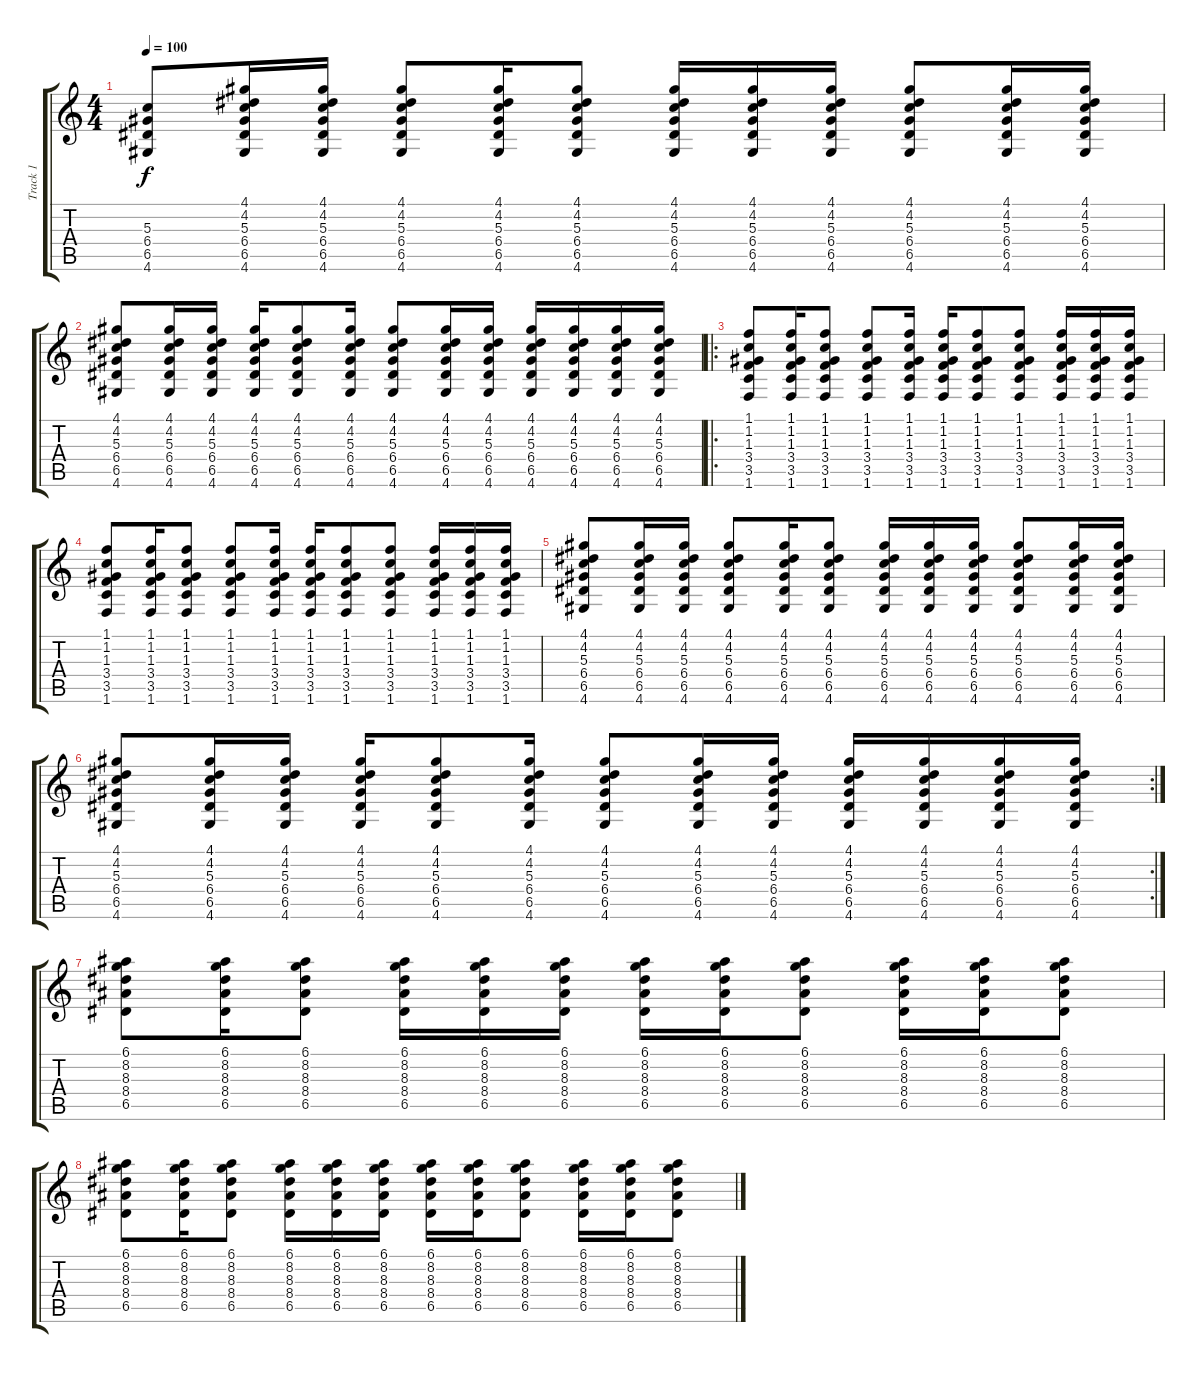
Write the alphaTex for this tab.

\track ("Track 1" "Track 1") {instrument acousticguitarsteel}
\staff {score tabs}
\tuning (E4 B3 G3 D3 A2 E2) {hide}
\ts (4 4)
\tempo 100
\clef g2
\ks c
(5.3 6.4 6.5 4.6).8{dy f} (4.1 4.2 5.3 6.4 6.5 4.6).16 (4.1 4.2 5.3 6.4 6.5 4.6).16 (4.1 4.2 5.3 6.4 6.5 4.6).8 (4.1 4.2 5.3 6.4 6.5 4.6).16 (4.1 4.2 5.3 6.4 6.5 4.6).8 (4.1 4.2 5.3 6.4 6.5 4.6).16 (4.1 4.2 5.3 6.4 6.5 4.6).16 (4.1 4.2 5.3 6.4 6.5 4.6).16 (4.1 4.2 5.3 6.4 6.5 4.6).8 (4.1 4.2 5.3 6.4 6.5 4.6).16 (4.1 4.2 5.3 6.4 6.5 4.6).16 |
(4.1 4.2 5.3 6.4 6.5 4.6).8 (4.1 4.2 5.3 6.4 6.5 4.6).16 (4.1 4.2 5.3 6.4 6.5 4.6).16 (4.1 4.2 5.3 6.4 6.5 4.6).16 (4.1 4.2 5.3 6.4 6.5 4.6).8 (4.1 4.2 5.3 6.4 6.5 4.6).16 (4.1 4.2 5.3 6.4 6.5 4.6).8 (4.1 4.2 5.3 6.4 6.5 4.6).16 (4.1 4.2 5.3 6.4 6.5 4.6).16 (4.1 4.2 5.3 6.4 6.5 4.6).16 (4.1 4.2 5.3 6.4 6.5 4.6).16 (4.1 4.2 5.3 6.4 6.5 4.6).16 (4.1 4.2 5.3 6.4 6.5 4.6).16 |
\ro
(1.1 1.2 1.3 3.4 3.5 1.6).8 (1.1 1.2 1.3 3.4 3.5 1.6).16 (1.1 1.2 1.3 3.4 3.5 1.6).8 (1.1 1.2 1.3 3.4 3.5 1.6).8 (1.1 1.2 1.3 3.4 3.5 1.6).16 (1.1 1.2 1.3 3.4 3.5 1.6).16 (1.1 1.2 1.3 3.4 3.5 1.6).8 (1.1 1.2 1.3 3.4 3.5 1.6).8 (1.1 1.2 1.3 3.4 3.5 1.6).16 (1.1 1.2 1.3 3.4 3.5 1.6).16 (1.1 1.2 1.3 3.4 3.5 1.6).16 |
(1.1 1.2 1.3 3.4 3.5 1.6).8 (1.1 1.2 1.3 3.4 3.5 1.6).16 (1.1 1.2 1.3 3.4 3.5 1.6).8 (1.1 1.2 1.3 3.4 3.5 1.6).8 (1.1 1.2 1.3 3.4 3.5 1.6).16 (1.1 1.2 1.3 3.4 3.5 1.6).16 (1.1 1.2 1.3 3.4 3.5 1.6).8 (1.1 1.2 1.3 3.4 3.5 1.6).8 (1.1 1.2 1.3 3.4 3.5 1.6).16 (1.1 1.2 1.3 3.4 3.5 1.6).16 (1.1 1.2 1.3 3.4 3.5 1.6).16 |
(4.1 4.2 5.3 6.4 6.5 4.6).8 (4.1 4.2 5.3 6.4 6.5 4.6).16 (4.1 4.2 5.3 6.4 6.5 4.6).16 (4.1 4.2 5.3 6.4 6.5 4.6).8 (4.1 4.2 5.3 6.4 6.5 4.6).16 (4.1 4.2 5.3 6.4 6.5 4.6).8 (4.1 4.2 5.3 6.4 6.5 4.6).16 (4.1 4.2 5.3 6.4 6.5 4.6).16 (4.1 4.2 5.3 6.4 6.5 4.6).16 (4.1 4.2 5.3 6.4 6.5 4.6).8 (4.1 4.2 5.3 6.4 6.5 4.6).16 (4.1 4.2 5.3 6.4 6.5 4.6).16 |
\rc 2
(4.1 4.2 5.3 6.4 6.5 4.6).8 (4.1 4.2 5.3 6.4 6.5 4.6).16 (4.1 4.2 5.3 6.4 6.5 4.6).16 (4.1 4.2 5.3 6.4 6.5 4.6).16 (4.1 4.2 5.3 6.4 6.5 4.6).8 (4.1 4.2 5.3 6.4 6.5 4.6).16 (4.1 4.2 5.3 6.4 6.5 4.6).8 (4.1 4.2 5.3 6.4 6.5 4.6).16 (4.1 4.2 5.3 6.4 6.5 4.6).16 (4.1 4.2 5.3 6.4 6.5 4.6).16 (4.1 4.2 5.3 6.4 6.5 4.6).16 (4.1 4.2 5.3 6.4 6.5 4.6).16 (4.1 4.2 5.3 6.4 6.5 4.6).16 |
(6.1 8.2 8.3 8.4 6.5).8 (6.1 8.2 8.3 8.4 6.5).16 (6.1 8.2 8.3 8.4 6.5).8 (6.1 8.2 8.3 8.4 6.5).16 (6.1 8.2 8.3 8.4 6.5).16 (6.1 8.2 8.3 8.4 6.5).16 (6.1 8.2 8.3 8.4 6.5).16 (6.1 8.2 8.3 8.4 6.5).16 (6.1 8.2 8.3 8.4 6.5).8 (6.1 8.2 8.3 8.4 6.5).16 (6.1 8.2 8.3 8.4 6.5).16 (6.1 8.2 8.3 8.4 6.5).8 |
(6.1 8.2 8.3 8.4 6.5).8 (6.1 8.2 8.3 8.4 6.5).16 (6.1 8.2 8.3 8.4 6.5).8 (6.1 8.2 8.3 8.4 6.5).16 (6.1 8.2 8.3 8.4 6.5).16 (6.1 8.2 8.3 8.4 6.5).16 (6.1 8.2 8.3 8.4 6.5).16 (6.1 8.2 8.3 8.4 6.5).16 (6.1 8.2 8.3 8.4 6.5).8 (6.1 8.2 8.3 8.4 6.5).16 (6.1 8.2 8.3 8.4 6.5).16 (6.1 8.2 8.3 8.4 6.5).8
